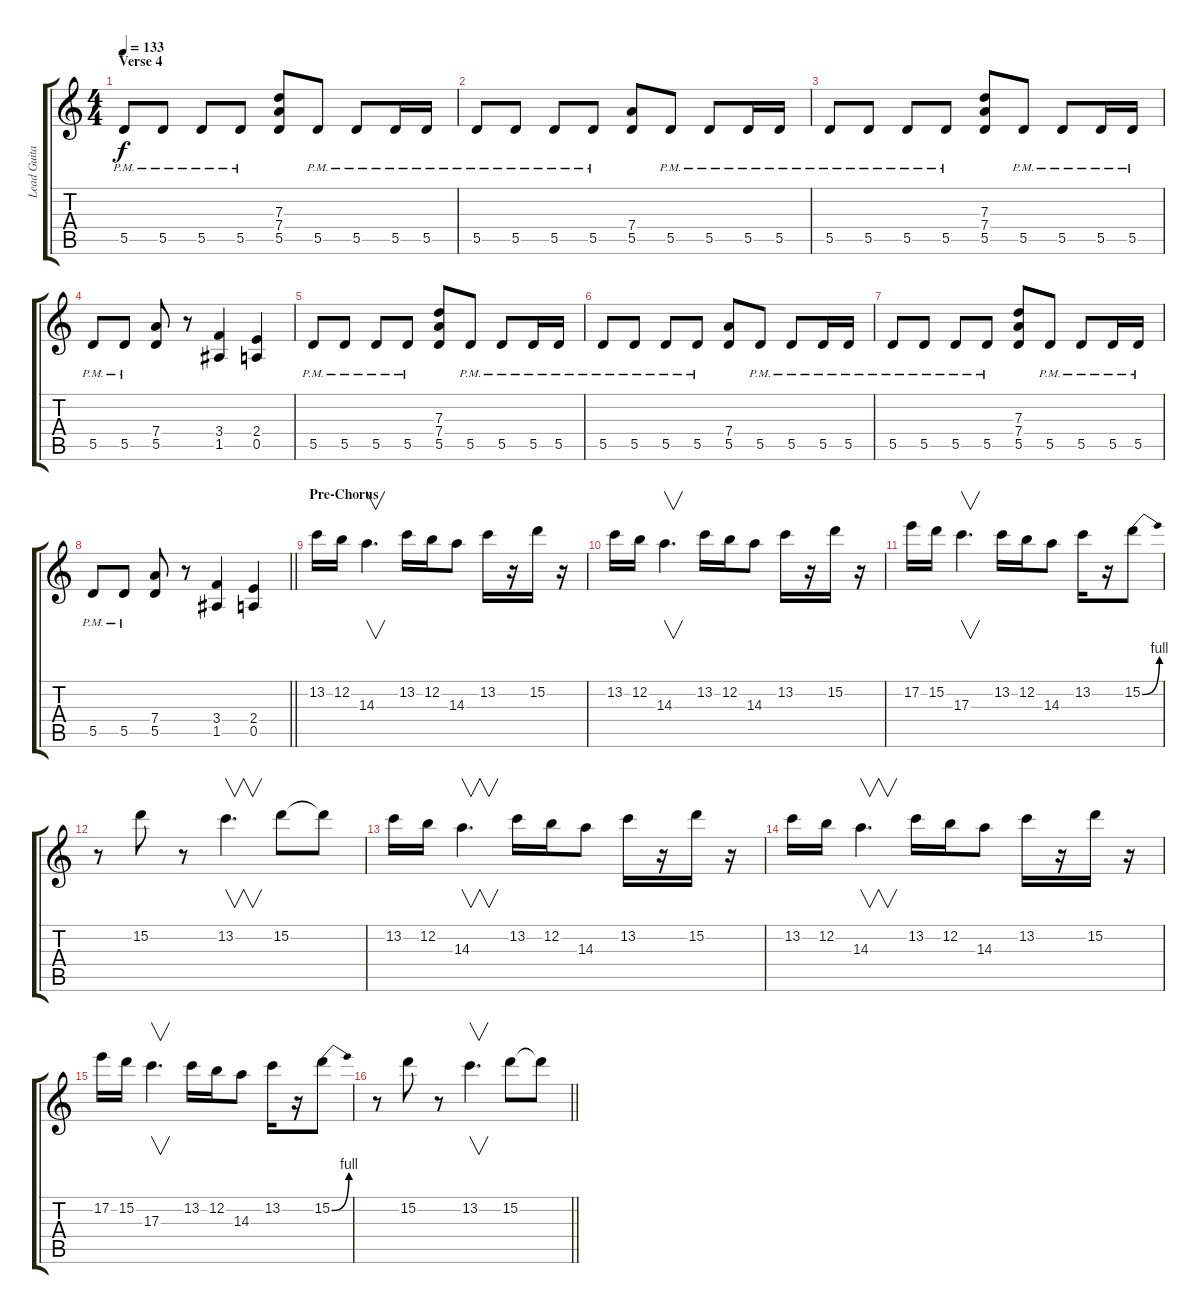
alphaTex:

\track ("Lead Guitar Voice 1" "Lead Guita") {instrument overdrivenguitar}
\staff {score tabs}
\tuning (E4 B3 G3 D3 A2 E2) {hide}
\ts (4 4)
\section ("" "Verse 4")
\tempo 133
\clef g2
\ks c
5.5{pm}.8{dy f} 5.5{pm}.8 5.5{pm}.8 5.5{pm}.8 (7.3 7.4 5.5).8 5.5{pm}.8 5.5{pm}.8 5.5{pm}.16 5.5{pm}.16 |
5.5{pm}.8 5.5{pm}.8 5.5{pm}.8 5.5{pm}.8 (7.4 5.5).8 5.5{pm}.8 5.5{pm}.8 5.5{pm}.16 5.5{pm}.16 |
5.5{pm}.8 5.5{pm}.8 5.5{pm}.8 5.5{pm}.8 (7.3 7.4 5.5).8 5.5{pm}.8 5.5{pm}.8 5.5{pm}.16 5.5{pm}.16 |
5.5{pm}.8 5.5{pm}.8 (7.4 5.5).8 r.8 (3.4 1.5).4 (2.4 0.5).4 |
5.5{pm}.8 5.5{pm}.8 5.5{pm}.8 5.5{pm}.8 (7.3 7.4 5.5).8 5.5{pm}.8 5.5{pm}.8 5.5{pm}.16 5.5{pm}.16 |
5.5{pm}.8 5.5{pm}.8 5.5{pm}.8 5.5{pm}.8 (7.4 5.5).8 5.5{pm}.8 5.5{pm}.8 5.5{pm}.16 5.5{pm}.16 |
5.5{pm}.8 5.5{pm}.8 5.5{pm}.8 5.5{pm}.8 (7.3 7.4 5.5).8 5.5{pm}.8 5.5{pm}.8 5.5{pm}.16 5.5{pm}.16 |
\barLineRight lightlight
5.5{pm}.8 5.5{pm}.8 (7.4 5.5).8 r.8 (3.4 1.5).4 (2.4 0.5).4 |
\section ("" "Pre-Chorus")
13.2.16 12.2.16 14.3.4{v d} 13.2.16 12.2.16 14.3.8 13.2.16 r.16 15.2.16 r.16 |
13.2.16 12.2.16 14.3.4{v d} 13.2.16 12.2.16 14.3.8 13.2.16 r.16 15.2.16 r.16 |
17.2.16 15.2.16 17.3.4{v d} 13.2.16 12.2.16 14.3.8 13.2.16 r.16 15.2{be (bend 0 0 60 4)}.8 |
r.8 15.2.8 r.8 13.2.4{v d} 15.2.8 15.2{t}.8 |
13.2.16 12.2.16 14.3.4{v d} 13.2.16 12.2.16 14.3.8 13.2.16 r.16 15.2.16 r.16 |
13.2.16 12.2.16 14.3.4{v d} 13.2.16 12.2.16 14.3.8 13.2.16 r.16 15.2.16 r.16 |
17.2.16 15.2.16 17.3.4{v d} 13.2.16 12.2.16 14.3.8 13.2.16 r.16 15.2{be (bend 0 0 60 4)}.8 |
\barLineRight lightlight
r.8 15.2.8 r.8 13.2.4{v d} 15.2.8 15.2{t}.8
